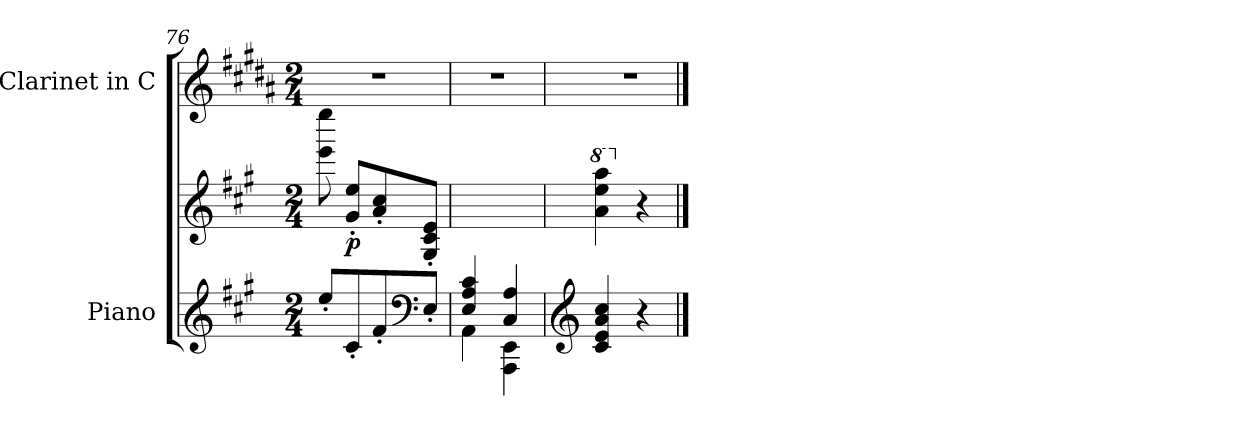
**kern	**kern	**dynam	**kern
*part2	*part2	*part2	*part1
*staff3	*staff2	*staff2/3	*staff1
*I"Piano	*	*	*I"Clarinet in C
*I'Pno	*	*	*I'Cl
*clefG2	*clefG2	*	*clefG2
*	*	*	*ITrd1c2
*k[f#c#g#]	*k[f#c#g#]	*	*k[f#c#g#]
*M2/4	*M2/4	*	*M2/4
=76	=76	=76	=76
8ee'/L	8eee\ 8eeee\	.	2r
!	!	!LO:DY:b	!
8c#'/	8g#/' 8ee/'L	p	.
8f#'/	8a/' 8cc#/'	.	.
*clefF4	*	*	*
8E'/J	8G#/' 8c#/' 8e/'J	.	.
=77	=77	=77	=77
*^	*	*	*
4E/ 4A/ 4c#/	4AA\	2ryy	.	2r
4C#/ 4A/	4AAA\ 4EE\	.	.	.
*v	*v	*	*	*
=78	=78	=78	=78
*clefG2	*	*	*
*	*8va	*	*
4c#/ 4e/ 4a/ 4cc#/	4aa\ 4eee\ 4aaa\	.	2r
*	*X8va	*	*
4r	4r	.	.
==	==	==	==
*-	*-	*-	*-
